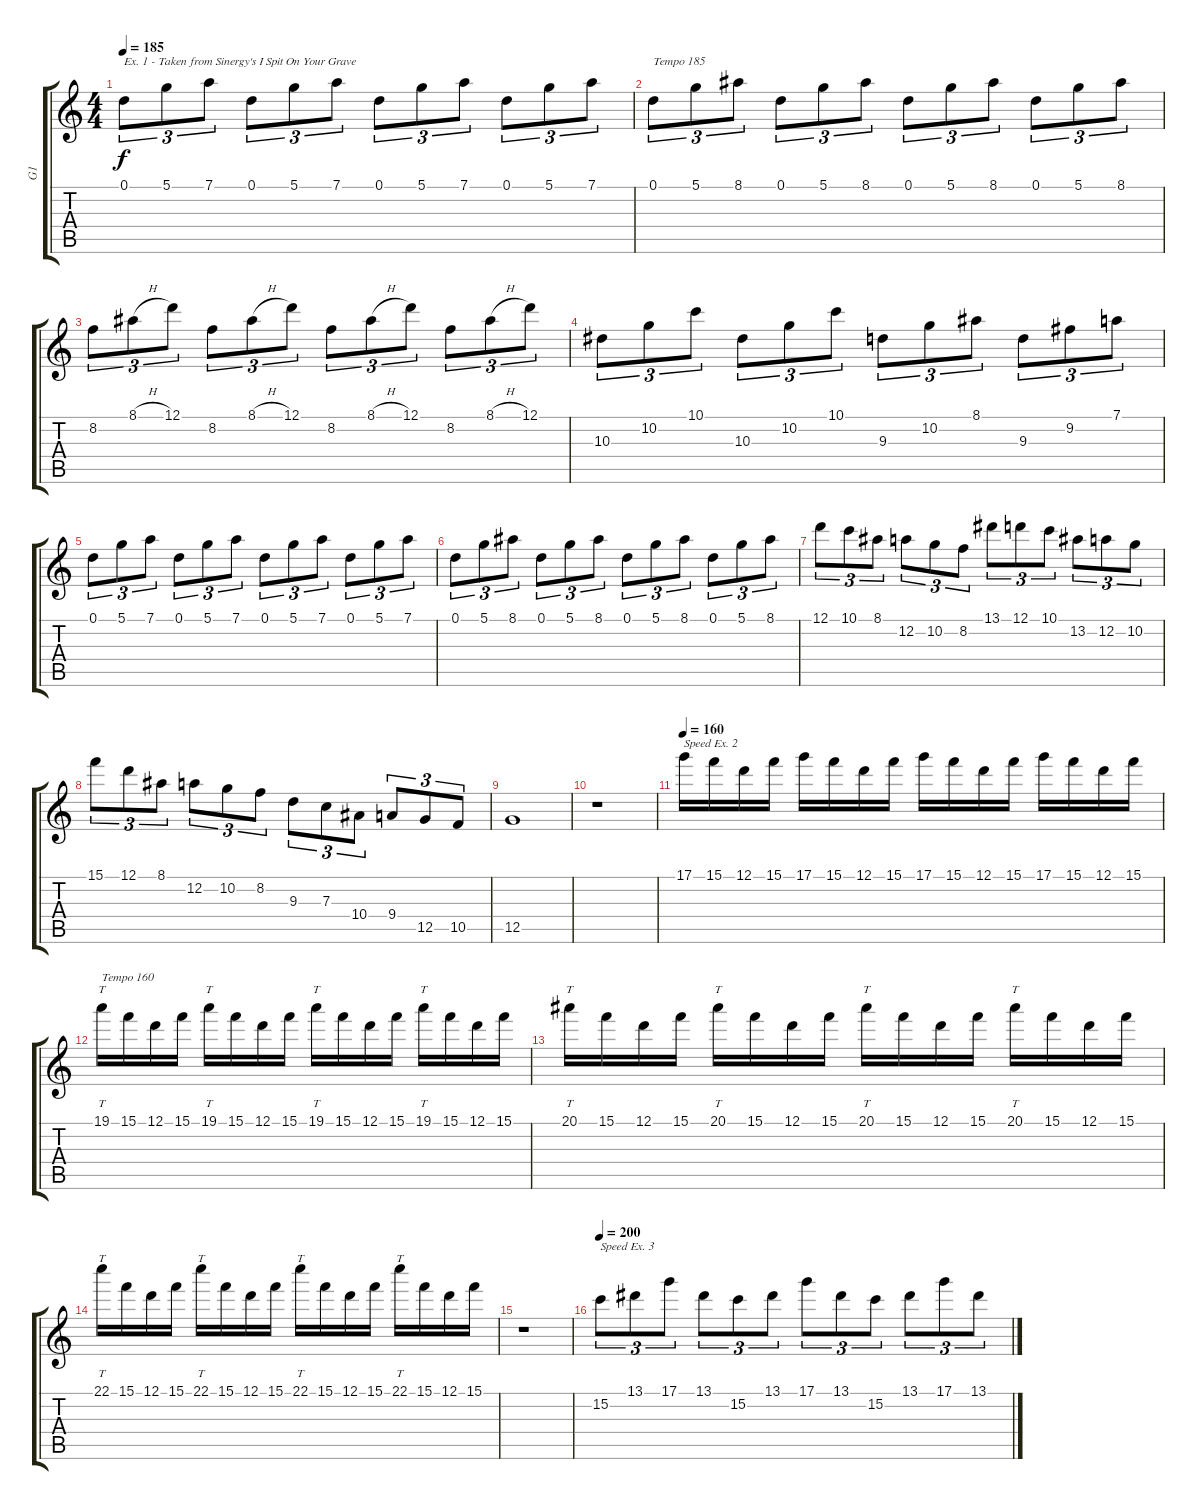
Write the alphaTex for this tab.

\track ("G1" "G1") {instrument distortionguitar}
\staff {score tabs}
\tuning (D4 A3 F3 C3 G2 D2) {hide}
\ts (4 4)
\tempo 185
\clef g2
\ks c
0.1.8{tu (3 2) txt "Ex. 1 - Taken from Sinergy's I Spit On Your Grave" dy f instrument distortionguitar} 5.1.8{tu (3 2)} 7.1.8{tu (3 2)} 0.1.8{tu (3 2)} 5.1.8{tu (3 2)} 7.1.8{tu (3 2)} 0.1.8{tu (3 2)} 5.1.8{tu (3 2)} 7.1.8{tu (3 2)} 0.1.8{tu (3 2)} 5.1.8{tu (3 2)} 7.1.8{tu (3 2)} |
0.1.8{tu (3 2) txt "Tempo 185"} 5.1.8{tu (3 2)} 8.1.8{tu (3 2)} 0.1.8{tu (3 2)} 5.1.8{tu (3 2)} 8.1.8{tu (3 2)} 0.1.8{tu (3 2)} 5.1.8{tu (3 2)} 8.1.8{tu (3 2)} 0.1.8{tu (3 2)} 5.1.8{tu (3 2)} 8.1.8{tu (3 2)} |
8.2.8{tu (3 2)} 8.1{h}.8{tu (3 2)} 12.1.8{tu (3 2)} 8.2.8{tu (3 2)} 8.1{h}.8{tu (3 2)} 12.1.8{tu (3 2)} 8.2.8{tu (3 2)} 8.1{h}.8{tu (3 2)} 12.1.8{tu (3 2)} 8.2.8{tu (3 2)} 8.1{h}.8{tu (3 2)} 12.1.8{tu (3 2)} |
10.3.8{tu (3 2)} 10.2.8{tu (3 2)} 10.1.8{tu (3 2)} 10.3.8{tu (3 2)} 10.2.8{tu (3 2)} 10.1.8{tu (3 2)} 9.3.8{tu (3 2)} 10.2.8{tu (3 2)} 8.1.8{tu (3 2)} 9.3.8{tu (3 2)} 9.2.8{tu (3 2)} 7.1.8{tu (3 2)} |
0.1.8{tu (3 2)} 5.1.8{tu (3 2)} 7.1.8{tu (3 2)} 0.1.8{tu (3 2)} 5.1.8{tu (3 2)} 7.1.8{tu (3 2)} 0.1.8{tu (3 2)} 5.1.8{tu (3 2)} 7.1.8{tu (3 2)} 0.1.8{tu (3 2)} 5.1.8{tu (3 2)} 7.1.8{tu (3 2)} |
0.1.8{tu (3 2)} 5.1.8{tu (3 2)} 8.1.8{tu (3 2)} 0.1.8{tu (3 2)} 5.1.8{tu (3 2)} 8.1.8{tu (3 2)} 0.1.8{tu (3 2)} 5.1.8{tu (3 2)} 8.1.8{tu (3 2)} 0.1.8{tu (3 2)} 5.1.8{tu (3 2)} 8.1.8{tu (3 2)} |
12.1.8{tu (3 2)} 10.1.8{tu (3 2)} 8.1.8{tu (3 2)} 12.2.8{tu (3 2)} 10.2.8{tu (3 2)} 8.2.8{tu (3 2)} 13.1.8{tu (3 2)} 12.1.8{tu (3 2)} 10.1.8{tu (3 2)} 13.2.8{tu (3 2)} 12.2.8{tu (3 2)} 10.2.8{tu (3 2)} |
15.1.8{tu (3 2)} 12.1.8{tu (3 2)} 8.1.8{tu (3 2)} 12.2.8{tu (3 2)} 10.2.8{tu (3 2)} 8.2.8{tu (3 2)} 9.3.8{tu (3 2)} 7.3.8{tu (3 2)} 10.4.8{tu (3 2)} 9.4.8{tu (3 2)} 12.5.8{tu (3 2)} 10.5.8{tu (3 2)} |
12.5.1 |
r.1 |
\tempo 160
17.1.16{txt "Speed Ex. 2"} 15.1.16 12.1.16 15.1.16 17.1.16 15.1.16 12.1.16 15.1.16 17.1.16 15.1.16 12.1.16 15.1.16 17.1.16 15.1.16 12.1.16 15.1.16 |
19.1.16{tt txt "Tempo 160"} 15.1.16 12.1.16 15.1.16 19.1.16{tt} 15.1.16 12.1.16 15.1.16 19.1.16{tt} 15.1.16 12.1.16 15.1.16 19.1.16{tt} 15.1.16 12.1.16 15.1.16 |
20.1.16{tt} 15.1.16 12.1.16 15.1.16 20.1.16{tt} 15.1.16 12.1.16 15.1.16 20.1.16{tt} 15.1.16 12.1.16 15.1.16 20.1.16{tt} 15.1.16 12.1.16 15.1.16 |
22.1.16{tt} 15.1.16 12.1.16 15.1.16 22.1.16{tt} 15.1.16 12.1.16 15.1.16 22.1.16{tt} 15.1.16 12.1.16 15.1.16 22.1.16{tt} 15.1.16 12.1.16 15.1.16 |
r.1 |
\tempo 200
15.2.8{tu (3 2) txt "Speed Ex. 3"} 13.1.8{tu (3 2)} 17.1.8{tu (3 2)} 13.1.8{tu (3 2)} 15.2.8{tu (3 2)} 13.1.8{tu (3 2)} 17.1.8{tu (3 2)} 13.1.8{tu (3 2)} 15.2.8{tu (3 2)} 13.1.8{tu (3 2)} 17.1.8{tu (3 2)} 13.1.8{tu (3 2)}
